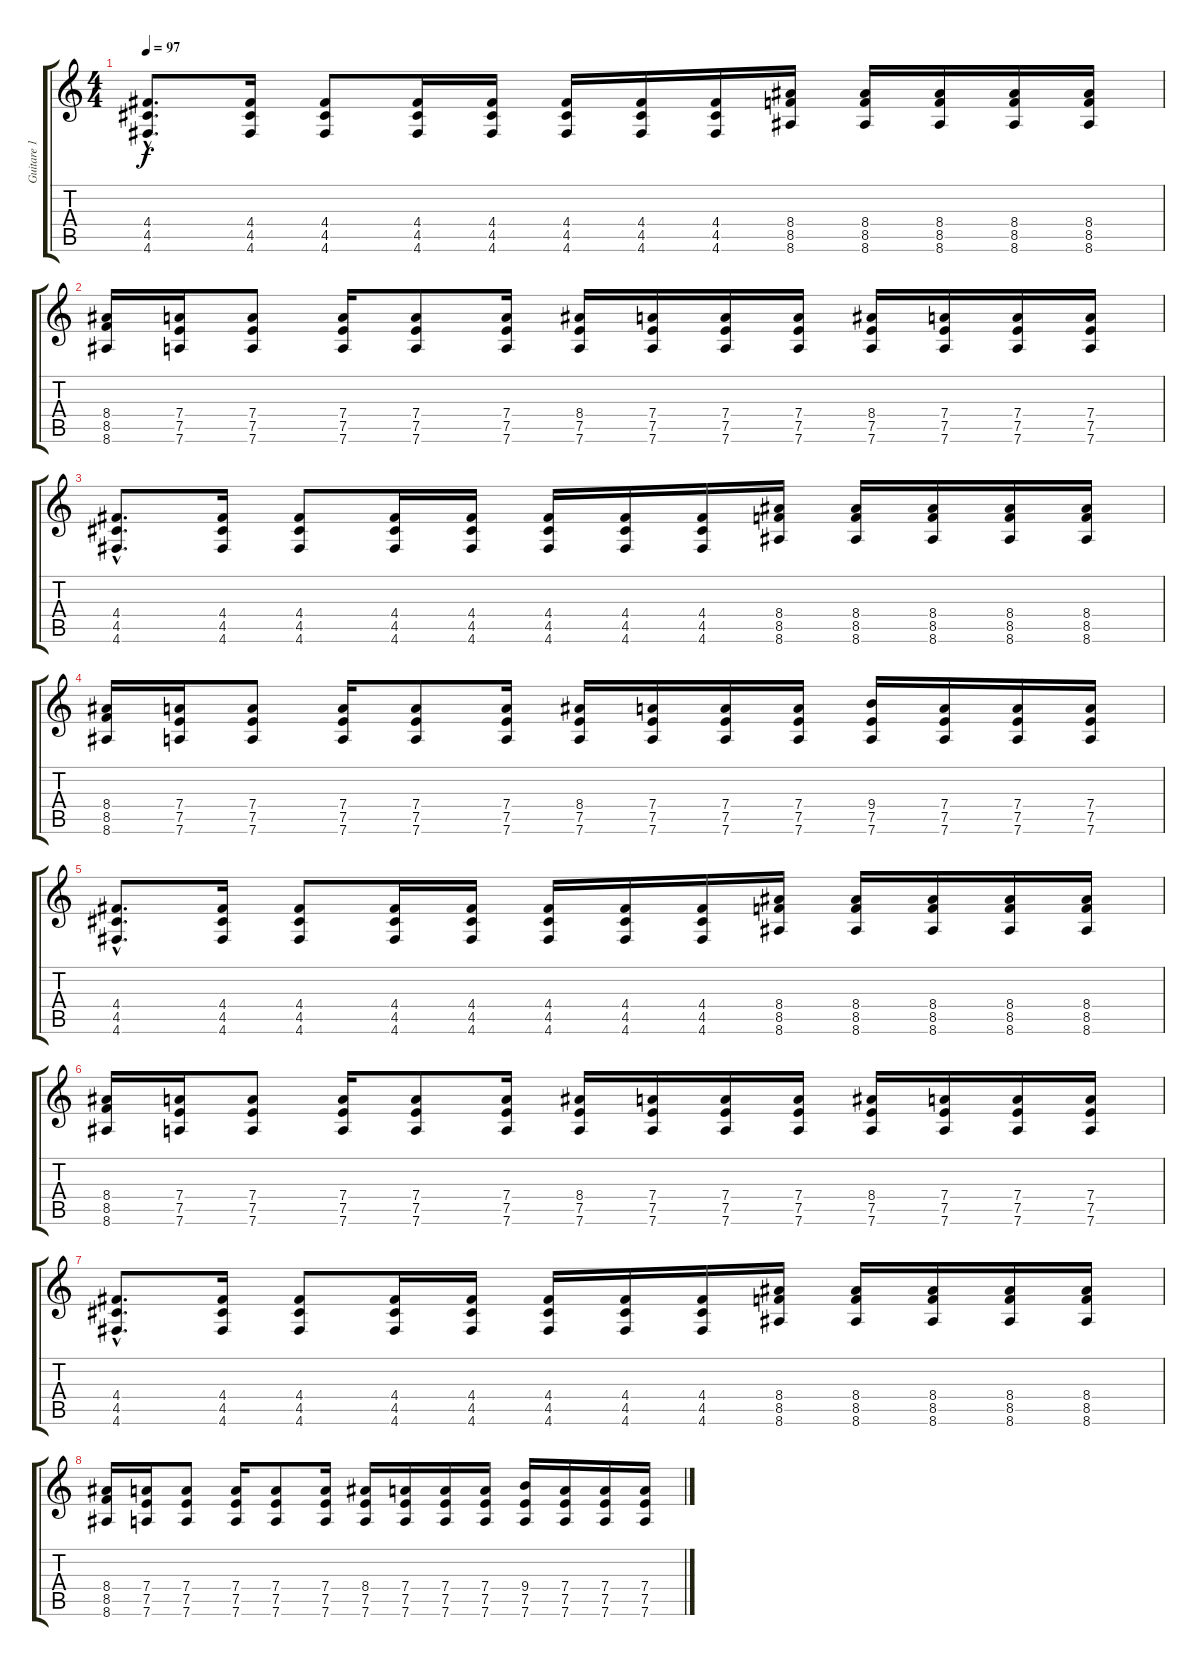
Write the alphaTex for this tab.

\track ("Guitare 1 - Terry" "Guitare 1 ") {instrument distortionguitar}
\staff {score tabs}
\tuning (E4 B3 G3 D3 A2 D2) {hide}
\ts (4 4)
\tempo 97
\clef g2
\ks c
(4.4{hac} 4.5{hac} 4.6{hac}).8{d dy f} (4.4 4.5 4.6).16 (4.4 4.5 4.6).8 (4.4 4.5 4.6).16 (4.4 4.5 4.6).16 (4.4 4.5 4.6).16 (4.4 4.5 4.6).16 (4.4 4.5 4.6).16 (8.4 8.5 8.6).16 (8.4 8.5 8.6).16 (8.4 8.5 8.6).16 (8.4 8.5 8.6).16 (8.4 8.5 8.6).16 |
(8.4 8.5 8.6).16 (7.4 7.5 7.6).16 (7.4 7.5 7.6).8 (7.4 7.5 7.6).16 (7.4 7.5 7.6).8 (7.4 7.5 7.6).16 (8.4 7.5 7.6).16 (7.4 7.5 7.6).16 (7.4 7.5 7.6).16 (7.4 7.5 7.6).16 (8.4 7.5 7.6).16 (7.4 7.5 7.6).16 (7.4 7.5 7.6).16 (7.4 7.5 7.6).16 |
(4.4{hac} 4.5{hac} 4.6{hac}).8{d} (4.4 4.5 4.6).16 (4.4 4.5 4.6).8 (4.4 4.5 4.6).16 (4.4 4.5 4.6).16 (4.4 4.5 4.6).16 (4.4 4.5 4.6).16 (4.4 4.5 4.6).16 (8.4 8.5 8.6).16 (8.4 8.5 8.6).16 (8.4 8.5 8.6).16 (8.4 8.5 8.6).16 (8.4 8.5 8.6).16 |
(8.4 8.5 8.6).16 (7.4 7.5 7.6).16 (7.4 7.5 7.6).8 (7.4 7.5 7.6).16 (7.4 7.5 7.6).8 (7.4 7.5 7.6).16 (8.4 7.5 7.6).16 (7.4 7.5 7.6).16 (7.4 7.5 7.6).16 (7.4 7.5 7.6).16 (9.4 7.5 7.6).16 (7.4 7.5 7.6).16 (7.4 7.5 7.6).16 (7.4 7.5 7.6).16 |
(4.4{hac} 4.5{hac} 4.6{hac}).8{d} (4.4 4.5 4.6).16 (4.4 4.5 4.6).8 (4.4 4.5 4.6).16 (4.4 4.5 4.6).16 (4.4 4.5 4.6).16 (4.4 4.5 4.6).16 (4.4 4.5 4.6).16 (8.4 8.5 8.6).16 (8.4 8.5 8.6).16 (8.4 8.5 8.6).16 (8.4 8.5 8.6).16 (8.4 8.5 8.6).16 |
(8.4 8.5 8.6).16 (7.4 7.5 7.6).16 (7.4 7.5 7.6).8 (7.4 7.5 7.6).16 (7.4 7.5 7.6).8 (7.4 7.5 7.6).16 (8.4 7.5 7.6).16 (7.4 7.5 7.6).16 (7.4 7.5 7.6).16 (7.4 7.5 7.6).16 (8.4 7.5 7.6).16 (7.4 7.5 7.6).16 (7.4 7.5 7.6).16 (7.4 7.5 7.6).16 |
(4.4{hac} 4.5{hac} 4.6{hac}).8{d} (4.4 4.5 4.6).16 (4.4 4.5 4.6).8 (4.4 4.5 4.6).16 (4.4 4.5 4.6).16 (4.4 4.5 4.6).16 (4.4 4.5 4.6).16 (4.4 4.5 4.6).16 (8.4 8.5 8.6).16 (8.4 8.5 8.6).16 (8.4 8.5 8.6).16 (8.4 8.5 8.6).16 (8.4 8.5 8.6).16 |
(8.4 8.5 8.6).16 (7.4 7.5 7.6).16 (7.4 7.5 7.6).8 (7.4 7.5 7.6).16 (7.4 7.5 7.6).8 (7.4 7.5 7.6).16 (8.4 7.5 7.6).16 (7.4 7.5 7.6).16 (7.4 7.5 7.6).16 (7.4 7.5 7.6).16 (9.4 7.5 7.6).16 (7.4 7.5 7.6).16 (7.4 7.5 7.6).16 (7.4 7.5 7.6).16
